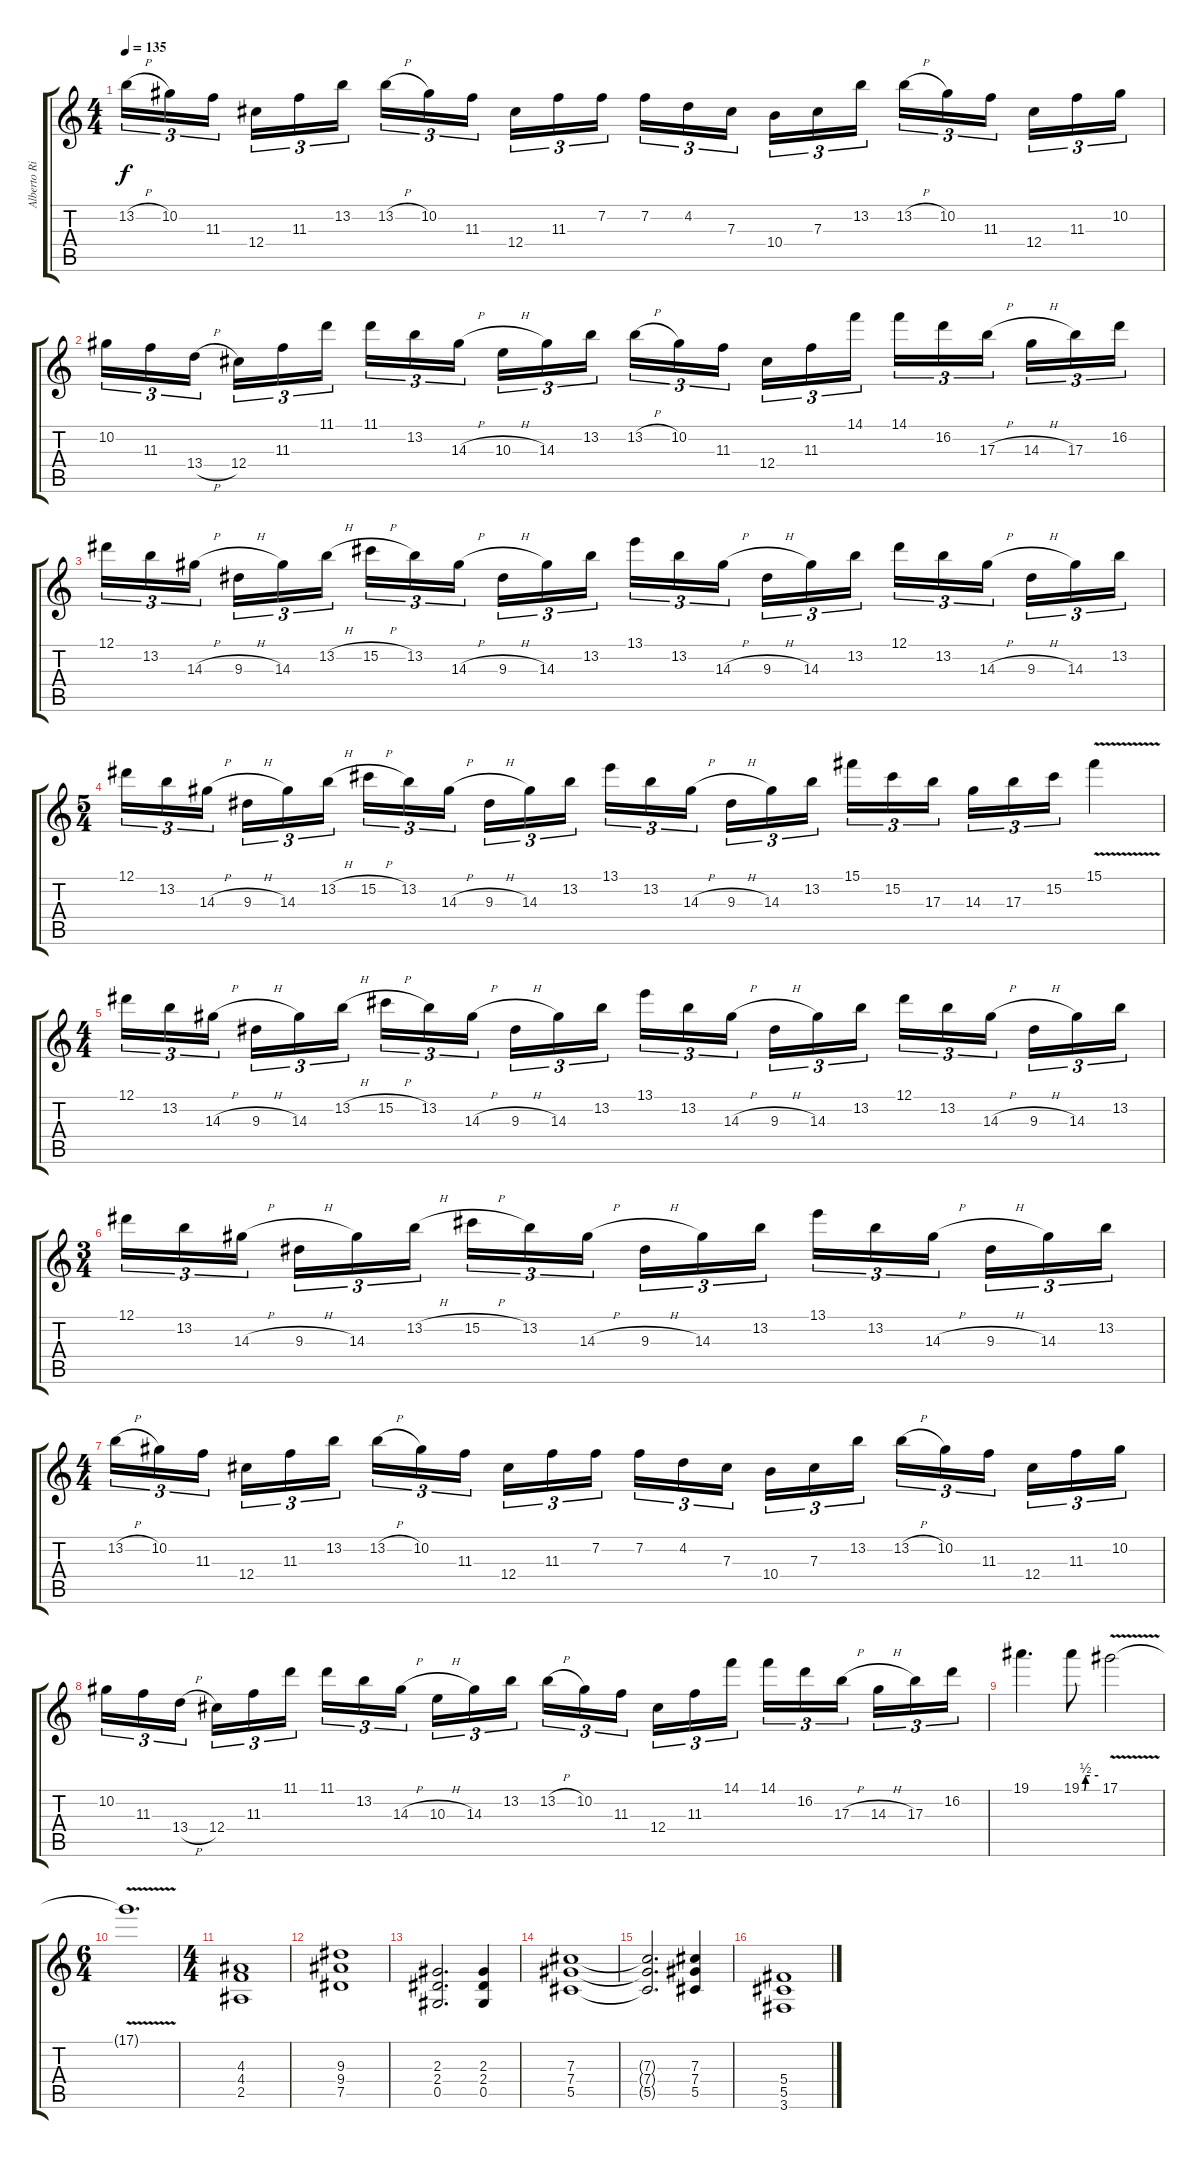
\track ("Alberto Rionda" "Alberto Ri") {instrument distortionguitar}
\staff {score tabs}
\tuning (Eb4 Bb3 Gb3 Db3 Ab2 Eb2) {hide}
\ts (4 4)
\tempo 135
\clef g2
\ks c
13.2{h}.16{tu (3 2) dy f} 10.2.16{tu (3 2)} 11.3.16{tu (3 2) beam splitsecondary} 12.4.16{tu (3 2)} 11.3.16{tu (3 2)} 13.2.16{tu (3 2)} 13.2{h}.16{tu (3 2)} 10.2.16{tu (3 2)} 11.3.16{tu (3 2) beam splitsecondary} 12.4.16{tu (3 2)} 11.3.16{tu (3 2)} 7.2.16{tu (3 2)} 7.2.16{tu (3 2)} 4.2.16{tu (3 2)} 7.3.16{tu (3 2) beam splitsecondary} 10.4.16{tu (3 2)} 7.3.16{tu (3 2)} 13.2.16{tu (3 2)} 13.2{h}.16{tu (3 2)} 10.2.16{tu (3 2)} 11.3.16{tu (3 2) beam splitsecondary} 12.4.16{tu (3 2)} 11.3.16{tu (3 2)} 10.2.16{tu (3 2)} |
10.2.16{tu (3 2)} 11.3.16{tu (3 2)} 13.4{h}.16{tu (3 2) beam splitsecondary} 12.4.16{tu (3 2)} 11.3.16{tu (3 2)} 11.1.16{tu (3 2)} 11.1.16{tu (3 2)} 13.2.16{tu (3 2)} 14.3{h}.16{tu (3 2) beam splitsecondary} 10.3{h}.16{tu (3 2)} 14.3.16{tu (3 2)} 13.2.16{tu (3 2)} 13.2{h}.16{tu (3 2)} 10.2.16{tu (3 2)} 11.3.16{tu (3 2) beam splitsecondary} 12.4.16{tu (3 2)} 11.3.16{tu (3 2)} 14.1.16{tu (3 2)} 14.1.16{tu (3 2)} 16.2.16{tu (3 2)} 17.3{h}.16{tu (3 2) beam splitsecondary} 14.3{h}.16{tu (3 2)} 17.3.16{tu (3 2)} 16.2.16{tu (3 2)} |
12.1.16{tu (3 2)} 13.2.16{tu (3 2)} 14.3{h}.16{tu (3 2) beam splitsecondary} 9.3{h}.16{tu (3 2)} 14.3.16{tu (3 2)} 13.2{h}.16{tu (3 2)} 15.2{h}.16{tu (3 2)} 13.2.16{tu (3 2)} 14.3{h}.16{tu (3 2) beam splitsecondary} 9.3{h}.16{tu (3 2)} 14.3.16{tu (3 2)} 13.2.16{tu (3 2)} 13.1.16{tu (3 2)} 13.2.16{tu (3 2)} 14.3{h}.16{tu (3 2) beam splitsecondary} 9.3{h}.16{tu (3 2)} 14.3.16{tu (3 2)} 13.2.16{tu (3 2)} 12.1.16{tu (3 2)} 13.2.16{tu (3 2)} 14.3{h}.16{tu (3 2) beam splitsecondary} 9.3{h}.16{tu (3 2)} 14.3.16{tu (3 2)} 13.2.16{tu (3 2)} |
\ts (5 4)
12.1.16{tu (3 2)} 13.2.16{tu (3 2)} 14.3{h}.16{tu (3 2) beam splitsecondary} 9.3{h}.16{tu (3 2)} 14.3.16{tu (3 2)} 13.2{h}.16{tu (3 2)} 15.2{h}.16{tu (3 2)} 13.2.16{tu (3 2)} 14.3{h}.16{tu (3 2) beam splitsecondary} 9.3{h}.16{tu (3 2)} 14.3.16{tu (3 2)} 13.2.16{tu (3 2)} 13.1.16{tu (3 2)} 13.2.16{tu (3 2)} 14.3{h}.16{tu (3 2) beam splitsecondary} 9.3{h}.16{tu (3 2)} 14.3.16{tu (3 2)} 13.2.16{tu (3 2)} 15.1.16{tu (3 2)} 15.2.16{tu (3 2)} 17.3.16{tu (3 2) beam splitsecondary} 14.3.16{tu (3 2)} 17.3.16{tu (3 2)} 15.2.16{tu (3 2)} 15.1{v}.4 |
\ts (4 4)
12.1.16{tu (3 2)} 13.2.16{tu (3 2)} 14.3{h}.16{tu (3 2) beam splitsecondary} 9.3{h}.16{tu (3 2)} 14.3.16{tu (3 2)} 13.2{h}.16{tu (3 2)} 15.2{h}.16{tu (3 2)} 13.2.16{tu (3 2)} 14.3{h}.16{tu (3 2) beam splitsecondary} 9.3{h}.16{tu (3 2)} 14.3.16{tu (3 2)} 13.2.16{tu (3 2)} 13.1.16{tu (3 2)} 13.2.16{tu (3 2)} 14.3{h}.16{tu (3 2) beam splitsecondary} 9.3{h}.16{tu (3 2)} 14.3.16{tu (3 2)} 13.2.16{tu (3 2)} 12.1.16{tu (3 2)} 13.2.16{tu (3 2)} 14.3{h}.16{tu (3 2) beam splitsecondary} 9.3{h}.16{tu (3 2)} 14.3.16{tu (3 2)} 13.2.16{tu (3 2)} |
\ts (3 4)
12.1.16{tu (3 2)} 13.2.16{tu (3 2)} 14.3{h}.16{tu (3 2) beam splitsecondary} 9.3{h}.16{tu (3 2)} 14.3.16{tu (3 2)} 13.2{h}.16{tu (3 2)} 15.2{h}.16{tu (3 2)} 13.2.16{tu (3 2)} 14.3{h}.16{tu (3 2) beam splitsecondary} 9.3{h}.16{tu (3 2)} 14.3.16{tu (3 2)} 13.2.16{tu (3 2)} 13.1.16{tu (3 2)} 13.2.16{tu (3 2)} 14.3{h}.16{tu (3 2) beam splitsecondary} 9.3{h}.16{tu (3 2)} 14.3.16{tu (3 2)} 13.2.16{tu (3 2)} |
\ts (4 4)
13.2{h}.16{tu (3 2)} 10.2.16{tu (3 2)} 11.3.16{tu (3 2) beam splitsecondary} 12.4.16{tu (3 2)} 11.3.16{tu (3 2)} 13.2.16{tu (3 2)} 13.2{h}.16{tu (3 2)} 10.2.16{tu (3 2)} 11.3.16{tu (3 2) beam splitsecondary} 12.4.16{tu (3 2)} 11.3.16{tu (3 2)} 7.2.16{tu (3 2)} 7.2.16{tu (3 2)} 4.2.16{tu (3 2)} 7.3.16{tu (3 2) beam splitsecondary} 10.4.16{tu (3 2)} 7.3.16{tu (3 2)} 13.2.16{tu (3 2)} 13.2{h}.16{tu (3 2)} 10.2.16{tu (3 2)} 11.3.16{tu (3 2) beam splitsecondary} 12.4.16{tu (3 2)} 11.3.16{tu (3 2)} 10.2.16{tu (3 2)} |
10.2.16{tu (3 2)} 11.3.16{tu (3 2)} 13.4{h}.16{tu (3 2) beam splitsecondary} 12.4.16{tu (3 2)} 11.3.16{tu (3 2)} 11.1.16{tu (3 2)} 11.1.16{tu (3 2)} 13.2.16{tu (3 2)} 14.3{h}.16{tu (3 2) beam splitsecondary} 10.3{h}.16{tu (3 2)} 14.3.16{tu (3 2)} 13.2.16{tu (3 2)} 13.2{h}.16{tu (3 2)} 10.2.16{tu (3 2)} 11.3.16{tu (3 2) beam splitsecondary} 12.4.16{tu (3 2)} 11.3.16{tu (3 2)} 14.1.16{tu (3 2)} 14.1.16{tu (3 2)} 16.2.16{tu (3 2)} 17.3{h}.16{tu (3 2) beam splitsecondary} 14.3{h}.16{tu (3 2)} 17.3.16{tu (3 2)} 16.2.16{tu (3 2)} |
19.1.4{d} 19.1{be (custom 0 0 10 0 15 2 19 2 30 2 60 2)}.8 17.1{v}.2 |
\ts (6 4)
17.1{t}.1{d} |
\ts (4 4)
(4.3 4.4 2.5).1 |
(9.3 9.4 7.5).1 |
(2.3 2.4 0.5).2{d} (2.3 2.4 0.5).4 |
(7.3 7.4 5.5).1 |
(7.3{t} 7.4{t} 5.5{t}).2{d} (7.3 7.4 5.5).4 |
(5.4 5.5 3.6).1
